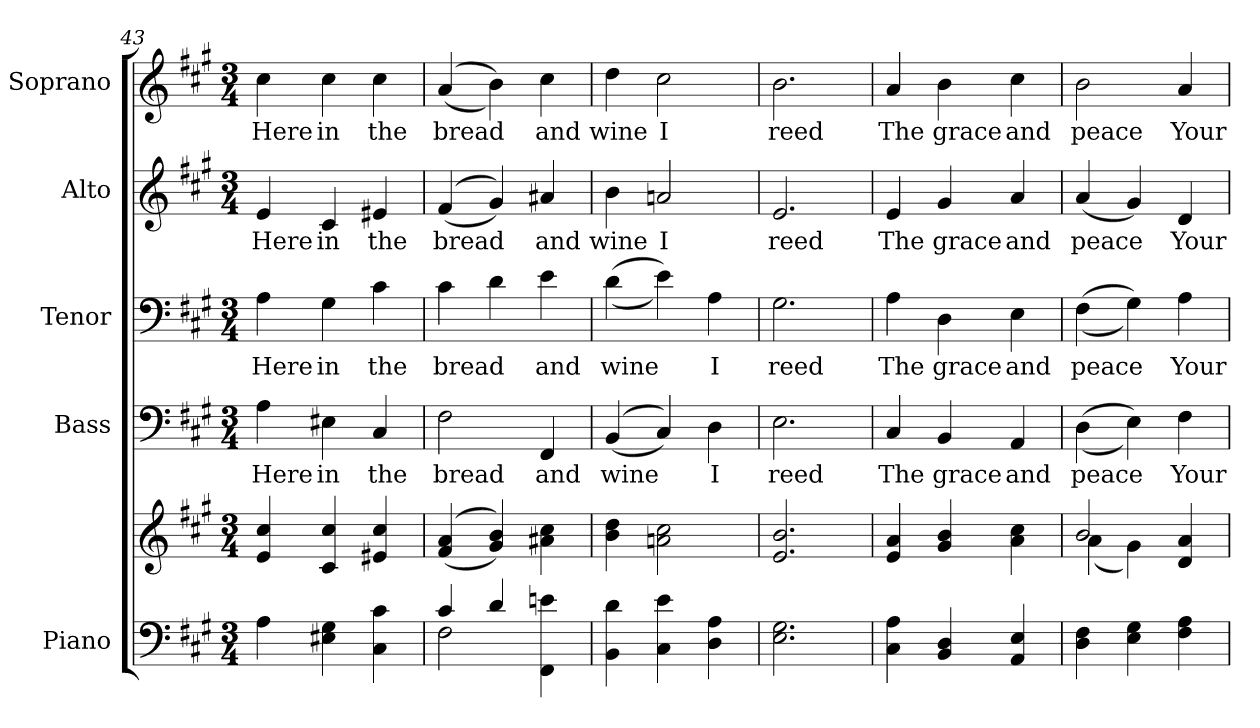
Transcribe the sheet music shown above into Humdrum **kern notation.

**kern	**kern	**kern	**text	**kern	**text	**kern	**text	**kern	**text
*part5	*part5	*part4	*part4	*part3	*part3	*part2	*part2	*part1	*part1
*staff6	*staff5	*staff4	*staff4	*staff3	*staff3	*staff2	*staff2	*staff1	*staff1
*I"Piano	*	*I"Bass	*	*I"Tenor	*	*I"Alto	*	*I"Soprano	*
*I'Pno.	*	*I'B.	*	*I'T.	*	*I'A.	*	*I'S.	*
*clefF4	*clefG2	*clefF4	*	*clefF4	*	*clefG2	*	*clefG2	*
*k[f#c#g#]	*k[f#c#g#]	*k[f#c#g#]	*	*k[f#c#g#]	*	*k[f#c#g#]	*	*k[f#c#g#]	*
*A:	*A:	*A:	*	*A:	*	*A:	*	*A:	*
*M3/4	*M3/4	*M3/4	*	*M3/4	*	*M3/4	*	*M3/4	*
=43	=43	=43	=43	=43	=43	=43	=43	=43	=43
!	!	!	!LO:LY:b:color=#000000	!	!	!	!	!	!
!	!	!	!	!	!LO:LY:b:color=#000000	!	!	!	!
!	!	!	!	!	!	!	!LO:LY:b:color=#000000	!	!
!	!	!	!	!	!	!	!	!	!LO:LY:b:color=#000000
4Ai\	4ei/ 4cc#i	4Ai\	Here	4Ai\	Here	4ei/	Here	4cc#i\	Here
!	!	!	!LO:LY:b:color=#000000	!	!	!	!	!	!
!	!	!	!	!	!LO:LY:b:color=#000000	!	!	!	!
!	!	!	!	!	!	!	!LO:LY:b:color=#000000	!	!
!	!	!	!	!	!	!	!	!	!LO:LY:b:color=#000000
4E#Xi\ 4G#i	4c#i/ 4cc#i	4E#Xi\	in	4G#i\	in	4c#i/	in	4cc#i\	in
!	!	!	!LO:LY:b:color=#000000	!	!	!	!	!	!
!	!	!	!	!	!LO:LY:b:color=#000000	!	!	!	!
!	!	!	!	!	!	!	!LO:LY:b:color=#000000	!	!
!	!	!	!	!	!	!	!	!	!LO:LY:b:color=#000000
4C#i\ 4c#i	4e#Xi/ 4cc#i	4C#i/	the	4c#i\	the	4e#Xi/	the	4cc#i\	the
!!LO:PB:g=z
=44	=44	=44	=44	=44	=44	=44	=44	=44	=44
*^	*	*	*	*	*	*	*	*	*
!	!	!	!	!LO:LY:b:color=#000000	!	!	!	!	!	!
!	!	!	!	!	!	!LO:LY:b:color=#000000	!	!	!	!
!	!	!	!	!	!	!	!	!LO:LY:b:color=#000000	!	!
!	!	!	!	!	!	!	!	!	!	!LO:LY:b:color=#000000
4c#i/	2F#i\	((4f#i/ 4ai	2F#i\	bread	4c#i\	bread	((4f#i/	bread	((4ai/	bread
4di/	.	4g#i/ 4bi))	.	.	4di\	.	4g#i/))	.	4bi\))	.
!	!	!	!	!LO:LY:b:color=#000000	!	!	!	!	!	!
!	!	!	!	!	!	!LO:LY:b:color=#000000	!	!	!	!
!	!	!	!	!	!	!	!	!LO:LY:b:color=#000000	!	!
!	!	!	!	!	!	!	!	!	!	!LO:LY:b:color=#000000
4FF#i\ 4eni	4ryy	4a#Xi\ 4cc#i	4FF#i/	and	4ei\	and	4a#Xi/	and	4cc#i\	and
*v	*v	*	*	*	*	*	*	*	*	*
=45	=45	=45	=45	=45	=45	=45	=45	=45	=45
*^	*	*	*	*	*	*	*	*	*
!	!	!	!	!LO:LY:b:color=#000000	!	!	!	!	!	!
*v	*v	*	*	*	*	*	*	*	*	*
*^	*	*	*	*	*	*	*	*	*
!	!	!	!	!	!	!LO:LY:b:color=#000000	!	!	!	!
*v	*v	*	*	*	*	*	*	*	*	*
*^	*	*	*	*	*	*	*	*	*
!	!	!	!	!	!	!	!	!LO:LY:b:color=#000000	!	!
*v	*v	*	*	*	*	*	*	*	*	*
*^	*	*	*	*	*	*	*	*	*
!	!	!	!	!	!	!	!	!	!	!LO:LY:b:color=#000000
*v	*v	*	*	*	*	*	*	*	*	*
4BBi\ 4di	4bi\ 4ddi	((4BBi/	wine	((4di\	wine	4bi\	wine	4ddi\	wine
!	!	!	!	!	!	!	!LO:LY:b:color=#000000	!	!
!	!	!	!	!	!	!	!	!	!LO:LY:b:color=#000000
4C#i\ 4ei	2ani\ 2cc#i	4C#i/))	.	4ei\))	.	2ani/	I	2cc#i\	I
!	!	!	!LO:LY:b:color=#000000	!	!	!	!	!	!
!	!	!	!	!	!LO:LY:b:color=#000000	!	!	!	!
4Di\ 4Ai	.	4Di\	I	4Ai\	I	.	.	.	.
=46	=46	=46	=46	=46	=46	=46	=46	=46	=46
!	!	!	!LO:LY:b:color=#000000	!	!	!	!	!	!
!	!	!	!	!	!LO:LY:b:color=#000000	!	!	!	!
!	!	!	!	!	!	!	!LO:LY:b:color=#000000	!	!
!	!	!	!	!	!	!	!	!	!LO:LY:b:color=#000000
2.Ei\ 2.G#i	2.ei/ 2.bi	2.Ei\	reed	2.G#i\	reed	2.ei/	reed	2.bi\	reed
!!LO:PB:g=z
=47	=47	=47	=47	=47	=47	=47	=47	=47	=47
!	!	!	!LO:LY:b:color=#000000	!	!	!	!	!	!
!	!	!	!	!	!LO:LY:b:color=#000000	!	!	!	!
!	!	!	!	!	!	!	!LO:LY:b:color=#000000	!	!
!	!	!	!	!	!	!	!	!	!LO:LY:b:color=#000000
4C#i\ 4Ai	4ei/ 4ai	4C#i/	The	4Ai\	The	4ei/	The	4ai/	The
!	!	!	!LO:LY:b:color=#000000	!	!	!	!	!	!
!	!	!	!	!	!LO:LY:b:color=#000000	!	!	!	!
!	!	!	!	!	!	!	!LO:LY:b:color=#000000	!	!
!	!	!	!	!	!	!	!	!	!LO:LY:b:color=#000000
4BBi/ 4Di	4g#i/ 4bi	4BBi/	grace	4Di\	grace	4g#i/	grace	4bi\	grace
!	!	!	!LO:LY:b:color=#000000	!	!	!	!	!	!
!	!	!	!	!	!LO:LY:b:color=#000000	!	!	!	!
!	!	!	!	!	!	!	!LO:LY:b:color=#000000	!	!
!	!	!	!	!	!	!	!	!	!LO:LY:b:color=#000000
4AAi/ 4Ei	4ai\ 4cc#i	4AAi/	and	4Ei\	and	4ai/	and	4cc#i\	and
=48	=48	=48	=48	=48	=48	=48	=48	=48	=48
*	*^	*	*	*	*	*	*	*	*
!	!	!	!	!LO:LY:b:color=#000000	!	!	!	!	!	!
!	!	!	!	!	!	!LO:LY:b:color=#000000	!	!	!	!
!	!	!	!	!	!	!	!	!LO:LY:b:color=#000000	!	!
!	!	!	!	!	!	!	!	!	!	!LO:LY:b:color=#000000
4Di\ 4F#i	2bi/	(4ai\	((4Di\	peace	((4F#i\	peace	(4ai/	peace	2bi\	peace
4Ei\ 4G#i	.	4g#i\)	4Ei\))	.	4G#i\))	.	4g#i/)	.	.	.
!	!	!	!	!LO:LY:b:color=#000000	!	!	!	!	!	!
!	!	!	!	!	!	!LO:LY:b:color=#000000	!	!	!	!
!	!	!	!	!	!	!	!	!LO:LY:b:color=#000000	!	!
!	!	!	!	!	!	!	!	!	!	!LO:LY:b:color=#000000
4F#i\ 4Ai	4di/ 4ai	4ryy	4F#i\	Your	4Ai\	Your	4di/	Your	4ai/	Your
*	*v	*v	*	*	*	*	*	*	*	*
=	=	=	=	=	=	=	=	=	=
*-	*-	*-	*-	*-	*-	*-	*-	*-	*-
